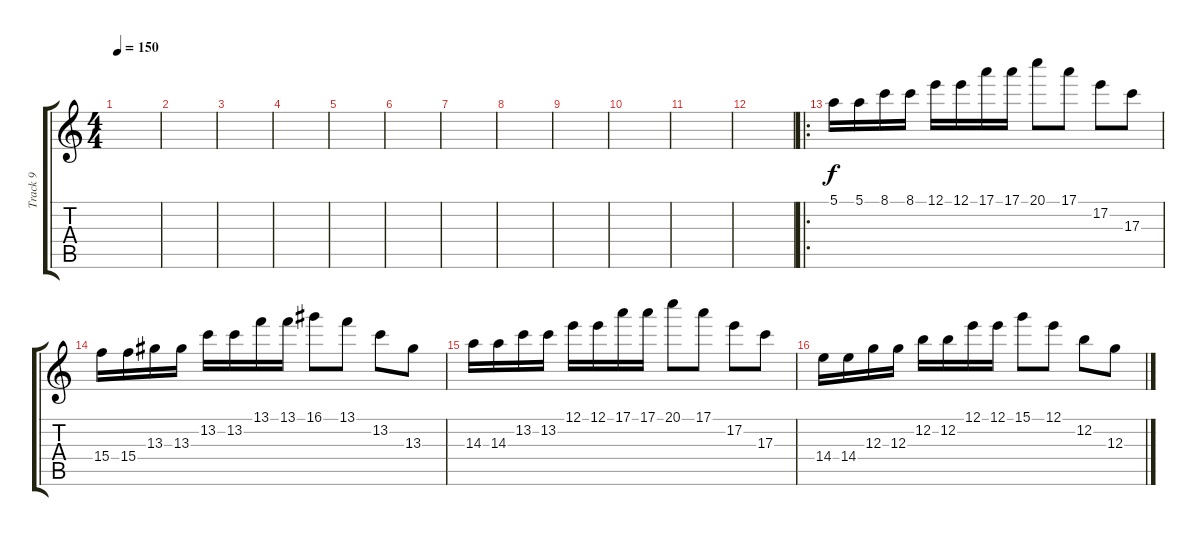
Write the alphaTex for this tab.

\track ("Track 9" "Track 9") {instrument overdrivenguitar}
\staff {score tabs}
\tuning (E4 B3 G3 D3 A2 E2) {hide}
\ts (4 4)
\tempo 150
\clef g2
\ks c
|
|
|
|
|
|
|
|
|
|
|
|
\ro
5.1.16 5.1.16 8.1.16 8.1.16 12.1.16 12.1.16 17.1.16 17.1.16 20.1.8 17.1.8 17.2.8 17.3.8 |
15.4.16 15.4.16 13.3.16 13.3.16 13.2.16 13.2.16 13.1.16 13.1.16 16.1.8 13.1.8 13.2.8 13.3.8 |
14.3.16 14.3.16 13.2.16 13.2.16 12.1.16 12.1.16 17.1.16 17.1.16 20.1.8 17.1.8 17.2.8 17.3.8 |
14.4.16 14.4.16 12.3.16 12.3.16 12.2.16 12.2.16 12.1.16 12.1.16 15.1.8 12.1.8 12.2.8 12.3.8
